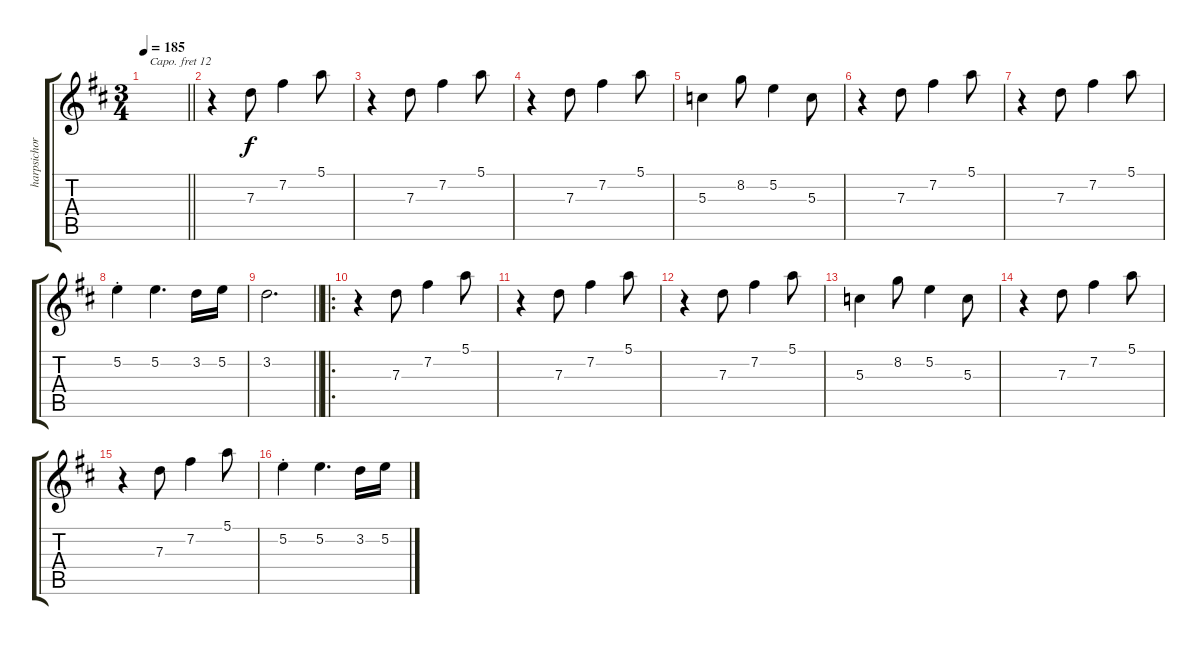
\track ("harpsichord 1" "harpsichor") {instrument harpsichord}
\staff {score tabs}
\capo 12
\tuning (E4 B3 G3 D3 A2 E2) {hide}
\ts (3 4)
\tempo 185
\clef g2
\barLineRight lightlight
\ks d
|
r.4 7.3.8 7.2.4 5.1.8 |
r.4 7.3.8 7.2.4 5.1.8 |
r.4 7.3.8 7.2.4 5.1.8 |
5.3.4 8.2.8 5.2.4 5.3.8 |
r.4 7.3.8 7.2.4 5.1.8 |
r.4 7.3.8 7.2.4 5.1.8 |
5.2{st}.4 5.2.4{d} 3.2.16 5.2.16 |
\barLineRight lightlight
3.2.2{d} |
\ro
r.4 7.3.8 7.2.4 5.1.8 |
r.4 7.3.8 7.2.4 5.1.8 |
r.4 7.3.8 7.2.4 5.1.8 |
5.3.4 8.2.8 5.2.4 5.3.8 |
r.4 7.3.8 7.2.4 5.1.8 |
r.4 7.3.8 7.2.4 5.1.8 |
5.2{st}.4 5.2.4{d} 3.2.16 5.2.16
